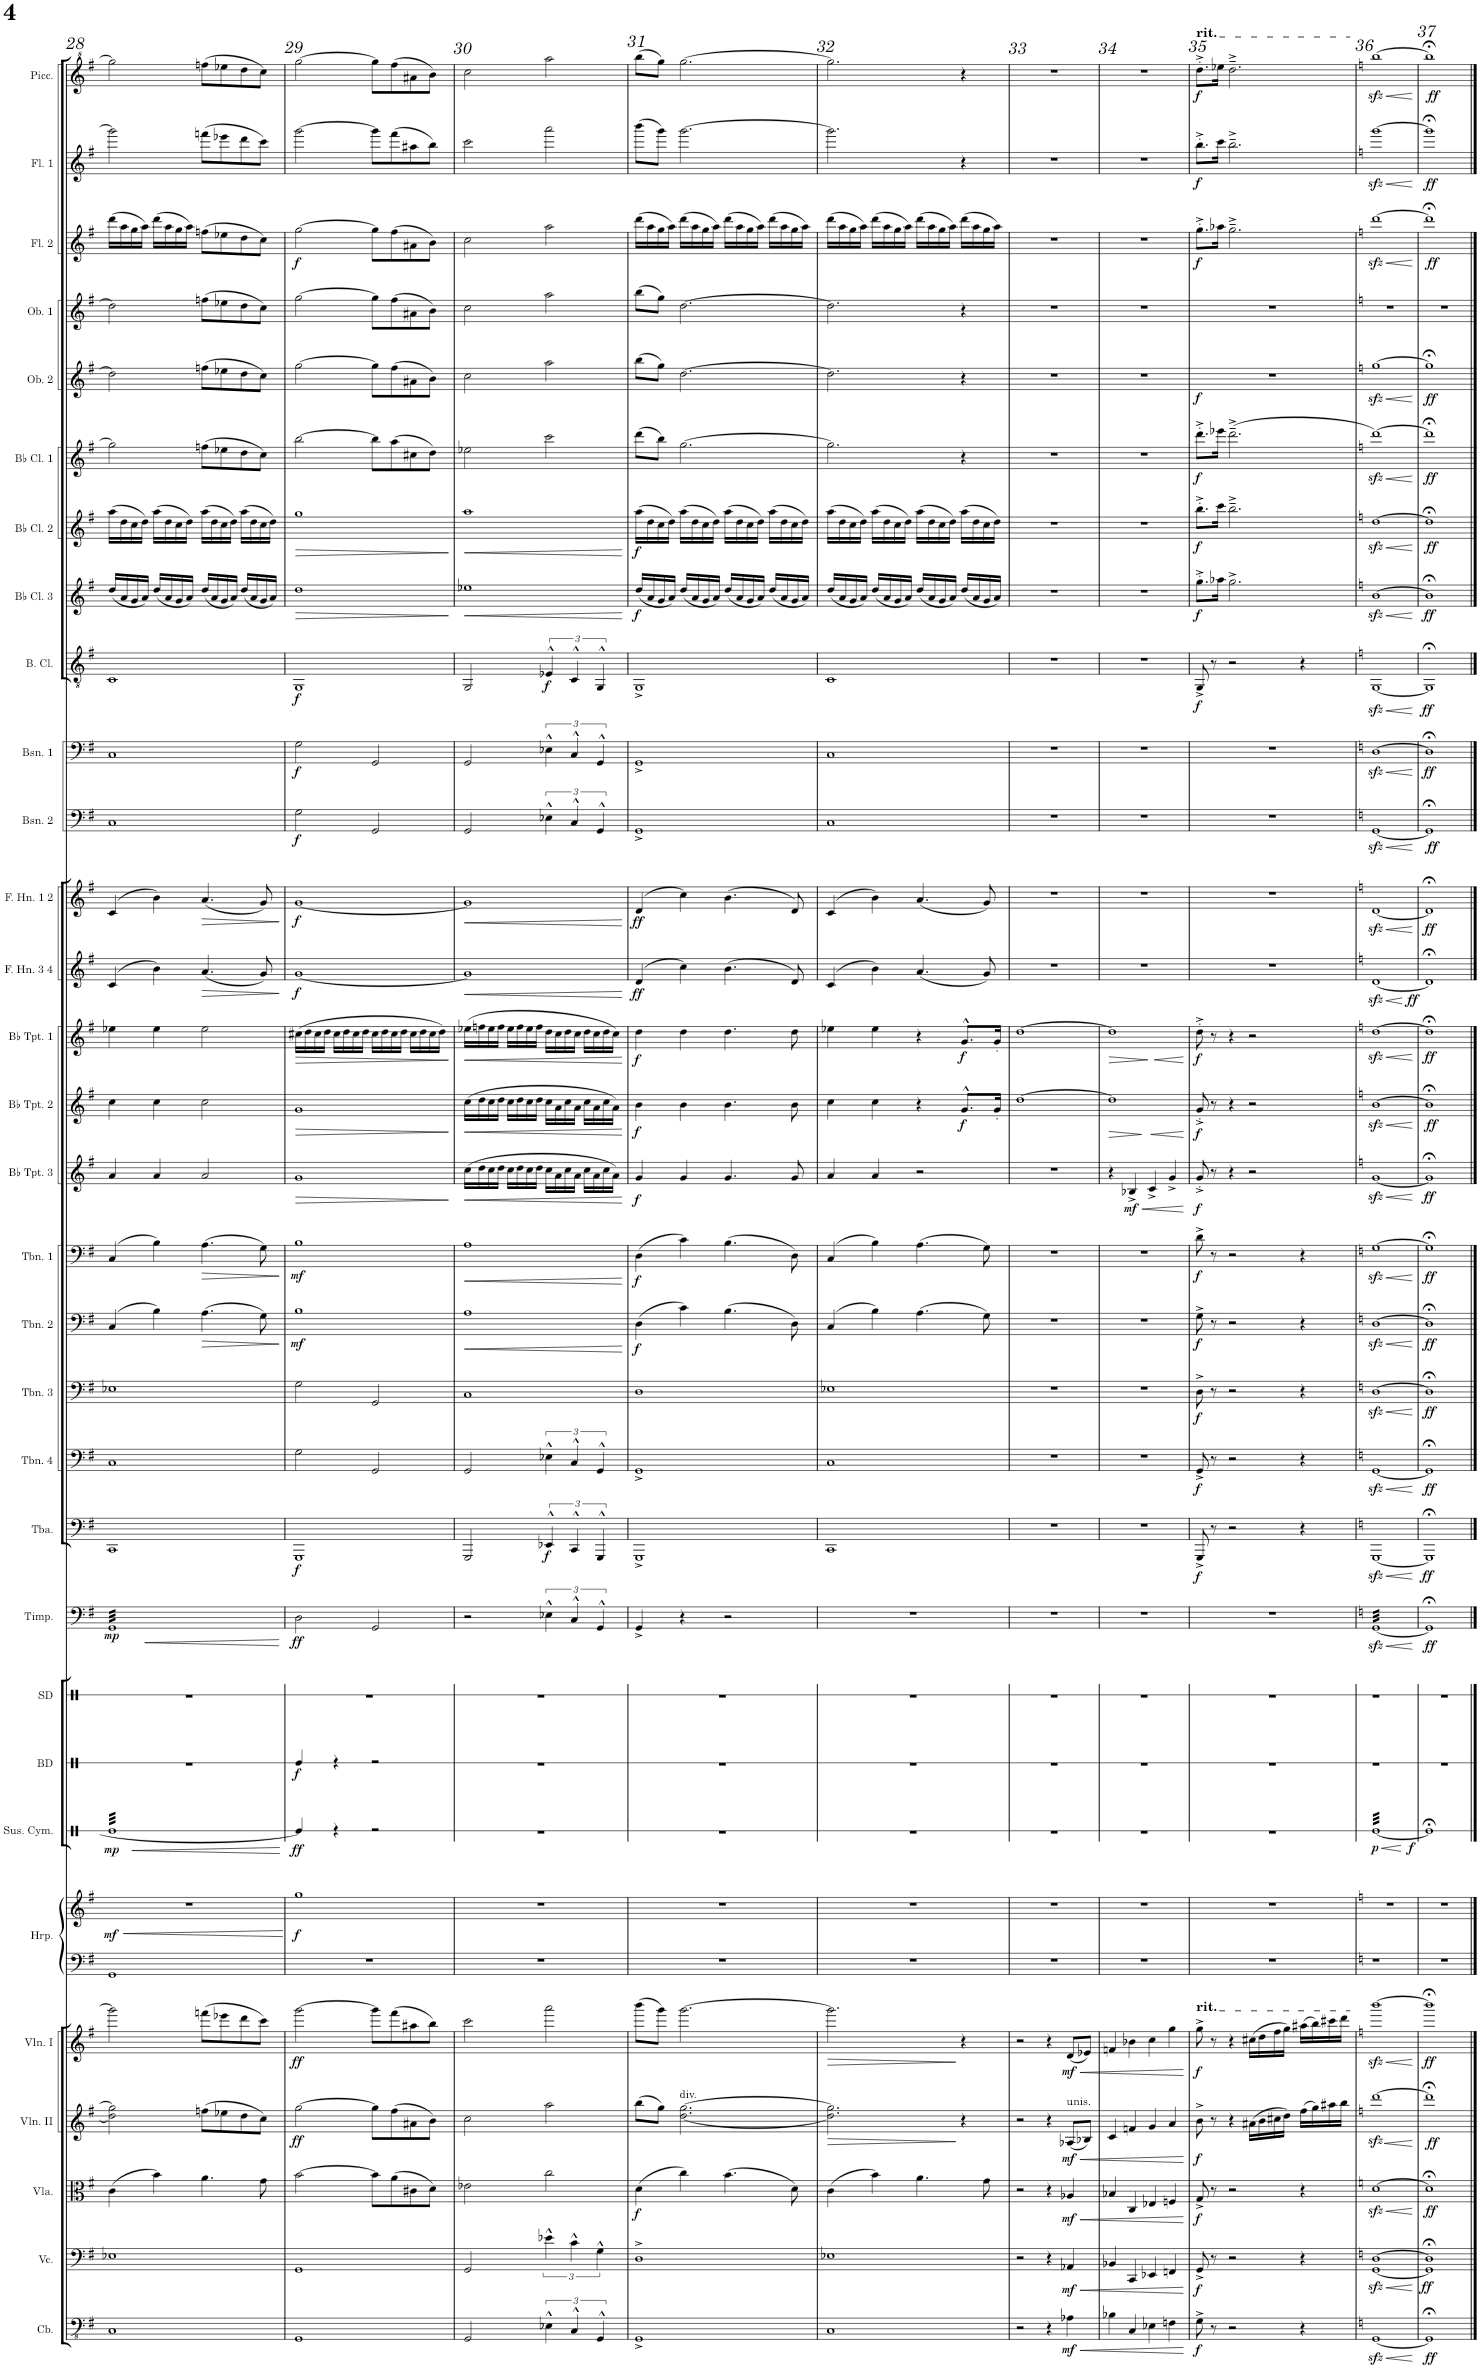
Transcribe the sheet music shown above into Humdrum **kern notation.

**kern	**dynam	**kern	**dynam	**kern	**dynam	**kern	**dynam	**kern	**dynam	**kern	**kern	**dynam	**kern	**dynam	**kern	**dynam	**kern	**kern	**dynam	**kern	**dynam	**kern	**dynam	**kern	**dynam	**kern	**dynam	**kern	**dynam	**kern	**dynam	**kern	**dynam	**kern	**dynam	**kern	**dynam	**kern	**dynam	**kern	**dynam	**kern	**dynam	**kern	**dynam	**kern	**dynam	**kern	**dynam	**kern	**dynam	**kern	**dynam	**kern	**kern	**dynam	**kern	**dynam	**kern	**dynam
*part31	*part31	*part30	*part30	*part29	*part29	*part28	*part28	*part27	*part27	*part26	*part26	*part26	*part25	*part25	*part24	*part24	*part23	*part22	*part22	*part21	*part21	*part20	*part20	*part19	*part19	*part18	*part18	*part17	*part17	*part16	*part16	*part15	*part15	*part14	*part14	*part13	*part13	*part12	*part12	*part11	*part11	*part10	*part10	*part9	*part9	*part8	*part8	*part7	*part7	*part6	*part6	*part5	*part5	*part4	*part3	*part3	*part2	*part2	*part1	*part1
*staff32	*staff32	*staff31	*staff31	*staff30	*staff30	*staff29	*staff29	*staff28	*staff28	*staff27	*staff26	*staff26/27	*staff25	*staff25	*staff24	*staff24	*staff23	*staff22	*staff22	*staff21	*staff21	*staff20	*staff20	*staff19	*staff19	*staff18	*staff18	*staff17	*staff17	*staff16	*staff16	*staff15	*staff15	*staff14	*staff14	*staff13	*staff13	*staff12	*staff12	*staff11	*staff11	*staff10	*staff10	*staff9	*staff9	*staff8	*staff8	*staff7	*staff7	*staff6	*staff6	*staff5	*staff5	*staff4	*staff3	*staff3	*staff2	*staff2	*staff1	*staff1
*I"Contrabass	*	*I"Violoncello	*	*I"Viola	*	*I"Violin II	*	*I"Violin I	*	*I"Harp	*	*	*I"Cymbals	*	*I"Bass Drum	*	*I"Snare Drum	*I"Timpani	*	*I"Tuba	*	*I"Trombone 4	*	*I"Trombone 3	*	*I"Trombone 2	*	*I"Trombone 1	*	*I"Bb Trumpet 3	*	*I"Bb Trumpet 2	*	*I"Bb Trumpet 1	*	*I"Horn in F 3 4	*	*I"Horn in F 1 2	*	*I"Bassoon 2	*	*I"Bassoon 1	*	*I"Bass Clarinet	*	*I"Bb Clarinet 3	*	*I"Bb Clarinet 2	*	*I"Bb Clarinet 1	*	*I"Oboe 2	*	*I"Oboe 1	*I"Flute 2	*	*I"Flute 1	*	*I"Piccolo/Flute	*
*I'Cb.	*	*I'Vc.	*	*I'Vla.	*	*I'Vln. II	*	*I'Vln. I	*	*I'Hrp.	*	*	*I'Cym.	*	*I'BD	*	*I'SD	*I'Timp.	*	*I'Tba.	*	*I'Tbn. 4	*	*I'Tbn. 3	*	*I'Tbn. 2	*	*I'Tbn. 1	*	*I'Bb Tpt. 3	*	*I'Bb Tpt. 2	*	*I'Bb Tpt. 1	*	*	*	*	*	*I'Bsn. 2	*	*I'Bsn. 1	*	*I'B. Cl.	*	*I'Bb Cl. 3	*	*I'Bb Cl. 2	*	*I'Bb Cl. 1	*	*I'Ob. 2	*	*I'Ob. 1	*I'Fl. 2	*	*I'Fl. 1	*	*I'Pc. Fl.	*
!!LO:PB:g=z
*clefFv4	*	*clefF4	*	*clefC3	*	*clefG2	*	*clefG2	*	*clefF4	*clefG2	*	*clefX	*	*clefX	*	*clefX	*clefF4	*	*clefF4	*	*clefF4	*	*clefF4	*	*clefF4	*	*clefF4	*	*clefG2	*	*clefG2	*	*clefG2	*	*clefG2	*	*clefG2	*	*clefF4	*	*clefF4	*	*clefGv2	*	*clefG2	*	*clefG2	*	*clefG2	*	*clefG2	*	*clefG2	*clefG2	*	*clefG2	*	*clefG^2	*
*	*	*	*	*	*	*	*	*	*	*	*	*	*	*	*	*	*	*	*	*	*	*	*	*	*	*	*	*	*	*Trd1c2	*	*Trd1c2	*	*Trd1c2	*	*Trd4c7	*	*Trd4c7	*	*	*	*	*	*Trd8c14	*	*Trd1c2	*	*Trd1c2	*	*Trd1c2	*	*	*	*	*	*	*	*	*	*
*k[f#]	*	*k[f#]	*	*k[f#]	*	*k[f#]	*	*k[f#]	*	*k[f#]	*k[f#]	*	*k[]	*	*k[]	*	*k[]	*k[f#]	*	*k[f#]	*	*k[f#]	*	*k[f#]	*	*k[f#]	*	*k[f#]	*	*k[f#]	*	*k[f#]	*	*k[f#]	*	*k[f#]	*	*k[f#]	*	*k[f#]	*	*k[f#]	*	*k[f#]	*	*k[f#]	*	*k[f#]	*	*k[f#]	*	*k[f#]	*	*k[f#]	*k[f#]	*	*k[f#]	*	*k[f#]	*
*M2/2	*	*M2/2	*	*M2/2	*	*M2/2	*	*M2/2	*	*M2/2	*M2/2	*	*M2/2	*	*M2/2	*	*M2/2	*M2/2	*	*M2/2	*	*M2/2	*	*M2/2	*	*M2/2	*	*M2/2	*	*M2/2	*	*M2/2	*	*M2/2	*	*M2/2	*	*M2/2	*	*M2/2	*	*M2/2	*	*M2/2	*	*M2/2	*	*M2/2	*	*M2/2	*	*M2/2	*	*M2/2	*M2/2	*	*M2/2	*	*M2/2	*
=28	=28	=28	=28	=28	=28	=28	=28	=28	=28	=28	=28	=28	=28	=28	=28	=28	=28	=28	=28	=28	=28	=28	=28	=28	=28	=28	=28	=28	=28	=28	=28	=28	=28	=28	=28	=28	=28	=28	=28	=28	=28	=28	=28	=28	=28	=28	=28	=28	=28	=28	=28	=28	=28	=28	=28	=28	=28	=28	=28	=28
!	!	!	!	!	!	!	!	!	!	!	!	!LO:DY:b	!	!LO:HP:b	!	!	!	!	!	!	!	!	!	!	!	!	!	!	!	!	!	!	!	!	!	!	!	!	!	!	!	!	!	!	!	!	!	!	!	!	!	!	!	!	!	!	!	!	!	!
!	!	!	!	!	!	!	!	!	!	!	!	!	!	!LO:DY:n=1:b	!	!	!	!	!LO:DY:b	!	!	!	!	!	!	!	!	!	!	!	!	!	!	!	!	!	!	!	!	!	!	!	!	!	!	!	!	!	!	!	!	!	!	!	!	!	!	!	!	!
*	*	*	*	*	*	*	*	*	*	*	*	*	*tremolo	*	*	*	*	*	*	*	*	*	*	*	*	*	*	*	*	*	*	*	*	*	*	*	*	*	*	*	*	*	*	*	*	*	*	*	*	*	*	*	*	*	*	*	*	*	*	*
*	*	*	*	*	*	*	*	*	*	*	*	*	*	*	*	*	*	*tremolo	*	*	*	*	*	*	*	*	*	*	*	*	*	*	*	*	*	*	*	*	*	*	*	*	*	*	*	*	*	*	*	*	*	*	*	*	*	*	*	*	*	*
1CC	.	1E-X	.	(4c\	.	2dd\] 2gg\]	.	2ggg\]	.	1GG	1r	mf	32ReLLL	< mp	1r	.	1r	32GGLLL	mp	1CC	.	1C	.	1E-X	.	(4C/	.	(4C/	.	4a/	.	4cc\	.	4ee-X\	.	(4c/	.	(4c/	.	1C	.	1C	.	1C	.	(16dd/LL	.	(16aa\LL	.	2gg\]	.	2dd\]	.	2dd\]	(16ddd\LL	.	2ggg\]	.	2ggg\]	.
.	.	.	.	.	.	.	.	.	.	.	.	.	32Re	.	.	.	.	32GG	.	.	.	.	.	.	.	.	.	.	.	.	.	.	.	.	.	.	.	.	.	.	.	.	.	.	.	.	.	.	.	.	.	.	.	.	.	.	.	.	.	.
.	.	.	.	.	.	.	.	.	.	.	.	.	32Re	.	.	.	.	32GG	.	.	.	.	.	.	.	.	.	.	.	.	.	.	.	.	.	.	.	.	.	.	.	.	.	.	.	16a/	.	16dd\	.	.	.	.	.	.	16aa\	.	.	.	.	.
.	.	.	.	.	.	.	.	.	.	.	.	.	32Re	.	.	.	.	32GG	.	.	.	.	.	.	.	.	.	.	.	.	.	.	.	.	.	.	.	.	.	.	.	.	.	.	.	.	.	.	.	.	.	.	.	.	.	.	.	.	.	.
.	.	.	.	.	.	.	.	.	.	.	.	.	32Re	.	.	.	.	32GG	.	.	.	.	.	.	.	.	.	.	.	.	.	.	.	.	.	.	.	.	.	.	.	.	.	.	.	16g/	.	16cc\	.	.	.	.	.	.	16gg\	.	.	.	.	.
.	.	.	.	.	.	.	.	.	.	.	.	.	32Re	.	.	.	.	32GG	.	.	.	.	.	.	.	.	.	.	.	.	.	.	.	.	.	.	.	.	.	.	.	.	.	.	.	.	.	.	.	.	.	.	.	.	.	.	.	.	.	.
.	.	.	.	.	.	.	.	.	.	.	.	.	32Re	.	.	.	.	32GG	.	.	.	.	.	.	.	.	.	.	.	.	.	.	.	.	.	.	.	.	.	.	.	.	.	.	.	16a/JJ)	.	16dd\JJ)	.	.	.	.	.	.	16aa\JJ)	.	.	.	.	.
.	.	.	.	.	.	.	.	.	.	.	.	.	32Re	.	.	.	.	32GG	.	.	.	.	.	.	.	.	.	.	.	.	.	.	.	.	.	.	.	.	.	.	.	.	.	.	.	.	.	.	.	.	.	.	.	.	.	.	.	.	.	.
.	.	.	.	4b\)	.	.	.	.	.	.	.	.	32Re	.	.	.	.	32GG	.	.	.	.	.	.	.	4B\)	.	4B\)	.	4a/	.	4cc\	.	4ee-\	.	4b\)	.	4b\)	.	.	.	.	.	.	.	(16dd/LL	.	(16aa\LL	.	.	.	.	.	.	(16ddd\LL	.	.	.	.	.
.	.	.	.	.	.	.	.	.	.	.	.	.	32Re	.	.	.	.	32GG	.	.	.	.	.	.	.	.	.	.	.	.	.	.	.	.	.	.	.	.	.	.	.	.	.	.	.	.	.	.	.	.	.	.	.	.	.	.	.	.	.	.
.	.	.	.	.	.	.	.	.	.	.	.	.	32Re	.	.	.	.	32GG	.	.	.	.	.	.	.	.	.	.	.	.	.	.	.	.	.	.	.	.	.	.	.	.	.	.	.	16a/	.	16dd\	.	.	.	.	.	.	16aa\	.	.	.	.	.
.	.	.	.	.	.	.	.	.	.	.	.	.	32Re	.	.	.	.	32GG	.	.	.	.	.	.	.	.	.	.	.	.	.	.	.	.	.	.	.	.	.	.	.	.	.	.	.	.	.	.	.	.	.	.	.	.	.	.	.	.	.	.
.	.	.	.	.	.	.	.	.	.	.	.	.	32Re	.	.	.	.	32GG	.	.	.	.	.	.	.	.	.	.	.	.	.	.	.	.	.	.	.	.	.	.	.	.	.	.	.	16g/	.	16cc\	.	.	.	.	.	.	16gg\	.	.	.	.	.
.	.	.	.	.	.	.	.	.	.	.	.	.	32Re	.	.	.	.	32GG	.	.	.	.	.	.	.	.	.	.	.	.	.	.	.	.	.	.	.	.	.	.	.	.	.	.	.	.	.	.	.	.	.	.	.	.	.	.	.	.	.	.
.	.	.	.	.	.	.	.	.	.	.	.	.	32Re	.	.	.	.	32GG	.	.	.	.	.	.	.	.	.	.	.	.	.	.	.	.	.	.	.	.	.	.	.	.	.	.	.	16a/JJ)	.	16dd\JJ)	.	.	.	.	.	.	16aa\JJ)	.	.	.	.	.
.	.	.	.	.	.	.	.	.	.	.	.	.	32Re	.	.	.	.	32GG	.	.	.	.	.	.	.	.	.	.	.	.	.	.	.	.	.	.	.	.	.	.	.	.	.	.	.	.	.	.	.	.	.	.	.	.	.	.	.	.	.	.
!	!	!	!	!	!	!	!	!	!	!	!	!	!	!	!	!	!	!	!	!	!	!	!	!	!	!	!LO:HP:b	!	!LO:HP:b	!	!	!	!	!	!	!	!LO:HP:b	!	!LO:HP:b	!	!	!	!	!	!	!	!	!	!	!	!	!	!	!	!	!	!	!	!	!
.	.	.	.	4.a\	.	(8ffn\L	.	(8fffn\L	.	.	.	.	32Re	.	.	.	.	32GG	.	.	.	.	.	.	.	(4.A\	>	(4.A\	>	2a/	.	2cc\	.	2ee-\	.	(4.a/	>	(4.a/	>	.	.	.	.	.	.	(16dd/LL	.	(16aa\LL	.	(8ffn\L	.	(8ffn\L	.	(8ffn\L	(8ffn\L	.	(8fffn\L	.	(8fffn\L	.
.	.	.	.	.	.	.	.	.	.	.	.	.	32Re	.	.	.	.	32GG	.	.	.	.	.	.	.	.	.	.	.	.	.	.	.	.	.	.	.	.	.	.	.	.	.	.	.	.	.	.	.	.	.	.	.	.	.	.	.	.	.	.
.	.	.	.	.	.	.	.	.	.	.	.	.	32Re	.	.	.	.	32GG	.	.	.	.	.	.	.	.	.	.	.	.	.	.	.	.	.	.	.	.	.	.	.	.	.	.	.	16a/	.	16dd\	.	.	.	.	.	.	.	.	.	.	.	.
.	.	.	.	.	.	.	.	.	.	.	.	.	32Re	.	.	.	.	32GG	.	.	.	.	.	.	.	.	.	.	.	.	.	.	.	.	.	.	.	.	.	.	.	.	.	.	.	.	.	.	.	.	.	.	.	.	.	.	.	.	.	.
.	.	.	.	.	.	8ee-X\	.	8eee-X\	.	.	.	.	32Re	.	.	.	.	32GG	.	.	.	.	.	.	.	.	.	.	.	.	.	.	.	.	.	.	.	.	.	.	.	.	.	.	.	16g/	.	16cc\	.	8ee-X\	.	8ee-X\	.	8ee-X\	8ee-X\	.	8eee-X\	.	8eee-X\	.
.	.	.	.	.	.	.	.	.	.	.	.	.	32Re	.	.	.	.	32GG	.	.	.	.	.	.	.	.	.	.	.	.	.	.	.	.	.	.	.	.	.	.	.	.	.	.	.	.	.	.	.	.	.	.	.	.	.	.	.	.	.	.
.	.	.	.	.	.	.	.	.	.	.	.	.	32Re	.	.	.	.	32GG	.	.	.	.	.	.	.	.	.	.	.	.	.	.	.	.	.	.	.	.	.	.	.	.	.	.	.	16a/JJ)	.	16dd\JJ)	.	.	.	.	.	.	.	.	.	.	.	.
.	.	.	.	.	.	.	.	.	.	.	.	.	32Re	.	.	.	.	32GG	.	.	.	.	.	.	.	.	.	.	.	.	.	.	.	.	.	.	.	.	.	.	.	.	.	.	.	.	.	.	.	.	.	.	.	.	.	.	.	.	.	.
.	.	.	.	.	.	8dd\	.	8ddd\	.	.	.	.	32Re	.	.	.	.	32GG	.	.	.	.	.	.	.	.	.	.	.	.	.	.	.	.	.	.	.	.	.	.	.	.	.	.	.	(16dd/LL	.	(16aa\LL	.	8dd\	.	8dd\	.	8dd\	8dd\	.	8ddd\	.	8ddd\	.
.	.	.	.	.	.	.	.	.	.	.	.	.	32Re	.	.	.	.	32GG	.	.	.	.	.	.	.	.	.	.	.	.	.	.	.	.	.	.	.	.	.	.	.	.	.	.	.	.	.	.	.	.	.	.	.	.	.	.	.	.	.	.
.	.	.	.	.	.	.	.	.	.	.	.	.	32Re	.	.	.	.	32GG	.	.	.	.	.	.	.	.	.	.	.	.	.	.	.	.	.	.	.	.	.	.	.	.	.	.	.	16a/	.	16dd\	.	.	.	.	.	.	.	.	.	.	.	.
.	.	.	.	.	.	.	.	.	.	.	.	.	32Re	.	.	.	.	32GG	.	.	.	.	.	.	.	.	.	.	.	.	.	.	.	.	.	.	.	.	.	.	.	.	.	.	.	.	.	.	.	.	.	.	.	.	.	.	.	.	.	.
.	.	.	.	8g\	.	8cc\J)	.	8ccc\J)	.	.	.	.	32Re	.	.	.	.	32GG	.	.	.	.	.	.	.	8G\)	.	8G\)	.	.	.	.	.	.	.	8g/)	.	8g/)	.	.	.	.	.	.	.	16g/	.	16cc\	.	8cc\J)	.	8cc\J)	.	8cc\J)	8cc\J)	.	8ccc\J)	.	8ccc\J)	.
.	.	.	.	.	.	.	.	.	.	.	.	.	32Re	.	.	.	.	32GG	.	.	.	.	.	.	.	.	.	.	.	.	.	.	.	.	.	.	.	.	.	.	.	.	.	.	.	.	.	.	.	.	.	.	.	.	.	.	.	.	.	.
.	.	.	.	.	.	.	.	.	.	.	.	.	32Re	.	.	.	.	32GG	.	.	.	.	.	.	.	.	.	.	.	.	.	.	.	.	.	.	.	.	.	.	.	.	.	.	.	16a/JJ)	.	16dd\JJ)	.	.	.	.	.	.	.	.	.	.	.	.
.	.	.	.	.	.	.	.	.	.	.	.	.	32ReJJJ	.	.	.	.	32GGJJJ	.	.	.	.	.	.	.	.	.	.	.	.	.	.	.	.	.	.	.	.	.	.	.	.	.	.	.	.	.	.	.	.	.	.	.	.	.	.	.	.	.	.
*	*	*	*	*	*	*	*	*	*	*	*	*	*	*	*	*	*	*Xtremolo	*	*	*	*	*	*	*	*	*	*	*	*	*	*	*	*	*	*	*	*	*	*	*	*	*	*	*	*	*	*	*	*	*	*	*	*	*	*	*	*	*	*
*	*	*	*	*	*	*	*	*	*	*	*	*	*Xtremolo	*	*	*	*	*	*	*	*	*	*	*	*	*	*	*	*	*	*	*	*	*	*	*	*	*	*	*	*	*	*	*	*	*	*	*	*	*	*	*	*	*	*	*	*	*	*	*
.	.	.	.	.	.	.	.	.	.	.	.	.	.	.	.	.	.	.	.	.	.	.	.	.	.	.	]	.	]	.	.	.	.	.	.	.	]	.	]	.	.	.	.	.	.	.	.	.	.	.	.	.	.	.	.	.	.	.	.	.
=29	=29	=29	=29	=29	=29	=29	=29	=29	=29	=29	=29	=29	=29	=29	=29	=29	=29	=29	=29	=29	=29	=29	=29	=29	=29	=29	=29	=29	=29	=29	=29	=29	=29	=29	=29	=29	=29	=29	=29	=29	=29	=29	=29	=29	=29	=29	=29	=29	=29	=29	=29	=29	=29	=29	=29	=29	=29	=29	=29	=29
!	!	!	!	!	!	!	!LO:DY:b	!	!LO:DY:b	!	!	!LO:DY:b	!	!LO:DY:b	!	!LO:DY:b	!	!	!LO:HP:b	!	!	!	!	!	!	!	!	!	!	!	!LO:HP:b	!	!LO:HP:b	!	!LO:HP:b	!	!	!	!	!	!	!	!	!	!	!	!LO:HP:b	!	!LO:HP:b	!	!	!	!	!	!	!	!	!	!	!
!	!	!	!	!	!	!	!	!	!	!	!	!	!	!	!	!	!	!	!LO:DY:n=1:b	!	!LO:DY:b	!	!	!	!	!	!LO:DY:b	!	!LO:DY:b	!	!	!	!	!	!	!	!LO:DY:b	!	!LO:DY:b	!	!LO:DY:b	!	!LO:DY:b	!	!LO:DY:b	!	!	!	!	!	!	!	!	!	!	!LO:DY:b	!	!	!	!
1GGG	.	1GG	.	[2b\	.	[2gg\	ff	[2ggg\	ff	1r	1gg	f	4Re/]	ff	4Re/	f	1r	2D\	< ff	1GGG	f	2G\	.	2G\	.	1B	mf	1B	mf	1g	>	1g	>	(16cc#X\LL	>	[1g	f	[1g	f	2G\	f	2G\	f	1GG	f	1dd	>	1gg	>	[2bb\	.	[2gg\	.	[2gg\	[2gg\	f	[2ggg\	.	[2ggg\	.
.	.	.	.	.	.	.	.	.	.	.	.	.	.	.	.	.	.	.	.	.	.	.	.	.	.	.	.	.	.	.	.	.	.	16dd\	.	.	.	.	.	.	.	.	.	.	.	.	.	.	.	.	.	.	.	.	.	.	.	.	.	.
.	.	.	.	.	.	.	.	.	.	.	.	.	.	.	.	.	.	.	.	.	.	.	.	.	.	.	.	.	.	.	.	.	.	16cc#\	.	.	.	.	.	.	.	.	.	.	.	.	.	.	.	.	.	.	.	.	.	.	.	.	.	.
.	.	.	.	.	.	.	.	.	.	.	.	.	.	.	.	.	.	.	.	.	.	.	.	.	.	.	.	.	.	.	.	.	.	16dd\JJ	.	.	.	.	.	.	.	.	.	.	.	.	.	.	.	.	.	.	.	.	.	.	.	.	.	.
.	.	.	.	.	.	.	.	.	.	.	.	.	4r	.	4r	.	.	.	.	.	.	.	.	.	.	.	.	.	.	.	.	.	.	16cc#\LL	.	.	.	.	.	.	.	.	.	.	.	.	.	.	.	.	.	.	.	.	.	.	.	.	.	.
.	.	.	.	.	.	.	.	.	.	.	.	.	.	.	.	.	.	.	.	.	.	.	.	.	.	.	.	.	.	.	.	.	.	16dd\	.	.	.	.	.	.	.	.	.	.	.	.	.	.	.	.	.	.	.	.	.	.	.	.	.	.
.	.	.	.	.	.	.	.	.	.	.	.	.	.	.	.	.	.	.	.	.	.	.	.	.	.	.	.	.	.	.	.	.	.	16cc#\	.	.	.	.	.	.	.	.	.	.	.	.	.	.	.	.	.	.	.	.	.	.	.	.	.	.
.	.	.	.	.	.	.	.	.	.	.	.	.	.	.	.	.	.	.	.	.	.	.	.	.	.	.	.	.	.	.	.	.	.	16dd\JJ	.	.	.	.	.	.	.	.	.	.	.	.	.	.	.	.	.	.	.	.	.	.	.	.	.	.
.	.	.	.	8b\L]	.	8gg\L]	.	8ggg\L]	.	.	.	.	2r	.	2r	.	.	2GG/	.	.	.	2GG/	.	2GG/	.	.	.	.	.	.	.	.	.	16cc#\LL	.	.	.	.	.	2GG/	.	2GG/	.	.	.	.	.	.	.	8bb\L]	.	8gg\L]	.	8gg\L]	8gg\L]	.	8ggg\L]	.	8ggg\L]	.
.	.	.	.	.	.	.	.	.	.	.	.	.	.	.	.	.	.	.	.	.	.	.	.	.	.	.	.	.	.	.	.	.	.	16dd\	.	.	.	.	.	.	.	.	.	.	.	.	.	.	.	.	.	.	.	.	.	.	.	.	.	.
.	.	.	.	(8a\	.	(8ff#\	.	(8fff#\	.	.	.	.	.	.	.	.	.	.	.	.	.	.	.	.	.	.	.	.	.	.	.	.	.	16cc#\	.	.	.	.	.	.	.	.	.	.	.	.	.	.	.	(8aa\	.	(8ff#\	.	(8ff#\	(8ff#\	.	(8fff#\	.	(8fff#\	.
.	.	.	.	.	.	.	.	.	.	.	.	.	.	.	.	.	.	.	.	.	.	.	.	.	.	.	.	.	.	.	.	.	.	16dd\JJ	.	.	.	.	.	.	.	.	.	.	.	.	.	.	.	.	.	.	.	.	.	.	.	.	.	.
.	.	.	.	8c#X\	.	8a#X\	.	8aa#X\	.	.	.	.	.	.	.	.	.	.	.	.	.	.	.	.	.	.	.	.	.	.	.	.	.	16cc#\LL	.	.	.	.	.	.	.	.	.	.	.	.	.	.	.	8cc#X\	.	8a#X\	.	8a#X\	8a#X\	.	8aa#X\	.	8aa#X\	.
.	.	.	.	.	.	.	.	.	.	.	.	.	.	.	.	.	.	.	.	.	.	.	.	.	.	.	.	.	.	.	.	.	.	16dd\	.	.	.	.	.	.	.	.	.	.	.	.	.	.	.	.	.	.	.	.	.	.	.	.	.	.
.	.	.	.	8d\J)	.	8b\J)	.	8bb\J)	.	.	.	.	.	.	.	.	.	.	.	.	.	.	.	.	.	.	.	.	.	.	.	.	.	16cc#\	.	.	.	.	.	.	.	.	.	.	.	.	.	.	.	8dd\J)	.	8b\J)	.	8b\J)	8b\J)	.	8bb\J)	.	8bb\J)	.
.	.	.	.	.	.	.	.	.	.	.	.	.	.	.	.	.	.	.	.	.	.	.	.	.	.	.	.	.	.	.	.	.	.	16dd\JJ)	.	.	.	.	.	.	.	.	.	.	.	.	.	.	.	.	.	.	.	.	.	.	.	.	.	.
.	.	.	.	.	.	.	.	.	.	.	.	.	.	.	.	.	.	.	.	.	.	.	.	.	.	.	.	.	.	.	]	.	]	.	]	.	.	.	.	.	.	.	.	.	.	.	]	.	]	.	.	.	.	.	.	.	.	.	.	.
=30	=30	=30	=30	=30	=30	=30	=30	=30	=30	=30	=30	=30	=30	=30	=30	=30	=30	=30	=30	=30	=30	=30	=30	=30	=30	=30	=30	=30	=30	=30	=30	=30	=30	=30	=30	=30	=30	=30	=30	=30	=30	=30	=30	=30	=30	=30	=30	=30	=30	=30	=30	=30	=30	=30	=30	=30	=30	=30	=30	=30
!	!	!	!	!	!	!	!	!	!	!	!	!	!	!	!	!	!	!	!	!	!	!	!	!	!	!	!LO:HP:b	!	!LO:HP:b	!	!LO:HP:b	!	!LO:HP:b	!	!LO:HP:b	!	!LO:HP:b	!	!LO:HP:b	!	!	!	!	!	!	!	!LO:HP:b	!	!LO:HP:b	!	!	!	!	!	!	!	!	!	!	!
2GGG/	.	2GG/	.	2e-X\	.	2cc\	.	2ccc\	.	1r	1r	.	1r	.	1r	.	1r	2r	.	2GGG/	.	2GG/	.	1C	.	1A	<	1A	<	(16cc\LL	<	(16cc\LL	<	(16ee-X\LL	<	1g]	<	1g]	<	2GG/	.	2GG/	.	2GG/	.	1ee-X	<	1aa	<	2ee-X\	.	2cc\	.	2cc\	2cc\	.	2ccc\	.	2ccc\	.
.	.	.	.	.	.	.	.	.	.	.	.	.	.	.	.	.	.	.	.	.	.	.	.	.	.	.	.	.	.	16dd\	.	16dd\	.	16ffn\	.	.	.	.	.	.	.	.	.	.	.	.	.	.	.	.	.	.	.	.	.	.	.	.	.	.
.	.	.	.	.	.	.	.	.	.	.	.	.	.	.	.	.	.	.	.	.	.	.	.	.	.	.	.	.	.	16cc\	.	16cc\	.	16ee-\	.	.	.	.	.	.	.	.	.	.	.	.	.	.	.	.	.	.	.	.	.	.	.	.	.	.
.	.	.	.	.	.	.	.	.	.	.	.	.	.	.	.	.	.	.	.	.	.	.	.	.	.	.	.	.	.	16dd\JJ	.	16dd\JJ	.	16ff\JJ	.	.	.	.	.	.	.	.	.	.	.	.	.	.	.	.	.	.	.	.	.	.	.	.	.	.
.	.	.	.	.	.	.	.	.	.	.	.	.	.	.	.	.	.	.	.	.	.	.	.	.	.	.	.	.	.	16cc\LL	.	16cc\LL	.	16ee-\LL	.	.	.	.	.	.	.	.	.	.	.	.	.	.	.	.	.	.	.	.	.	.	.	.	.	.
.	.	.	.	.	.	.	.	.	.	.	.	.	.	.	.	.	.	.	.	.	.	.	.	.	.	.	.	.	.	16dd\	.	16dd\	.	16ff\	.	.	.	.	.	.	.	.	.	.	.	.	.	.	.	.	.	.	.	.	.	.	.	.	.	.
.	.	.	.	.	.	.	.	.	.	.	.	.	.	.	.	.	.	.	.	.	.	.	.	.	.	.	.	.	.	16cc\	.	16cc\	.	16ee-\	.	.	.	.	.	.	.	.	.	.	.	.	.	.	.	.	.	.	.	.	.	.	.	.	.	.
.	.	.	.	.	.	.	.	.	.	.	.	.	.	.	.	.	.	.	.	.	.	.	.	.	.	.	.	.	.	16dd\JJ	.	16dd\JJ	.	16ff\JJ	.	.	.	.	.	.	.	.	.	.	.	.	.	.	.	.	.	.	.	.	.	.	.	.	.	.
!	!	!	!	!	!	!	!	!	!	!	!	!	!	!	!	!	!	!	!	!	!LO:DY:b	!	!	!	!	!	!	!	!	!	!	!	!	!	!	!	!	!	!	!	!	!	!	!	!LO:DY:b	!	!	!	!	!	!	!	!	!	!	!	!	!	!	!
6EE-X^^\	.	6e-X^^\	.	2cc\	.	2aa\	.	2aaa\	.	.	.	.	.	.	.	.	.	6E-X^^\	.	6EE-X^^/	f	6E-X^^\	.	.	.	.	.	.	.	16cc\LL	.	16cc\LL	.	16dd\LL	.	.	.	.	.	6E-X^^\	.	6E-X^^\	.	6E-X^^/	f	.	.	.	.	2ccc\	.	2aa\	.	2aa\	2aa\	.	2aaa\	.	2aaa\	.
.	.	.	.	.	.	.	.	.	.	.	.	.	.	.	.	.	.	.	.	.	.	.	.	.	.	.	.	.	.	16a\	.	16a\	.	16cc\	.	.	.	.	.	.	.	.	.	.	.	.	.	.	.	.	.	.	.	.	.	.	.	.	.	.
.	.	.	.	.	.	.	.	.	.	.	.	.	.	.	.	.	.	.	.	.	.	.	.	.	.	.	.	.	.	16cc\	.	16cc\	.	16dd\	.	.	.	.	.	.	.	.	.	.	.	.	.	.	.	.	.	.	.	.	.	.	.	.	.	.
6CC^^/	.	6c^^\	.	.	.	.	.	.	.	.	.	.	.	.	.	.	.	6C^^/	.	6CC^^/	.	6C^^/	.	.	.	.	.	.	.	.	.	.	.	.	.	.	.	.	.	6C^^/	.	6C^^/	.	6C^^/	.	.	.	.	.	.	.	.	.	.	.	.	.	.	.	.
.	.	.	.	.	.	.	.	.	.	.	.	.	.	.	.	.	.	.	.	.	.	.	.	.	.	.	.	.	.	16a\JJ	.	16a\JJ	.	16cc\JJ	.	.	.	.	.	.	.	.	.	.	.	.	.	.	.	.	.	.	.	.	.	.	.	.	.	.
.	.	.	.	.	.	.	.	.	.	.	.	.	.	.	.	.	.	.	.	.	.	.	.	.	.	.	.	.	.	16cc\LL	.	16cc\LL	.	16dd\LL	.	.	.	.	.	.	.	.	.	.	.	.	.	.	.	.	.	.	.	.	.	.	.	.	.	.
.	.	.	.	.	.	.	.	.	.	.	.	.	.	.	.	.	.	.	.	.	.	.	.	.	.	.	.	.	.	16a\	.	16a\	.	16cc\	.	.	.	.	.	.	.	.	.	.	.	.	.	.	.	.	.	.	.	.	.	.	.	.	.	.
6GGG^^/	.	6G^^\	.	.	.	.	.	.	.	.	.	.	.	.	.	.	.	6GG^^/	.	6GGG^^/	.	6GG^^/	.	.	.	.	.	.	.	.	.	.	.	.	.	.	.	.	.	6GG^^/	.	6GG^^/	.	6GG^^/	.	.	.	.	.	.	.	.	.	.	.	.	.	.	.	.
.	.	.	.	.	.	.	.	.	.	.	.	.	.	.	.	.	.	.	.	.	.	.	.	.	.	.	.	.	.	16cc\	.	16cc\	.	16dd\	.	.	.	.	.	.	.	.	.	.	.	.	.	.	.	.	.	.	.	.	.	.	.	.	.	.
.	.	.	.	.	.	.	.	.	.	.	.	.	.	.	.	.	.	.	.	.	.	.	.	.	.	.	.	.	.	16a\JJ)	.	16a\JJ)	.	16cc\JJ)	.	.	.	.	.	.	.	.	.	.	.	.	.	.	.	.	.	.	.	.	.	.	.	.	.	.
.	.	.	.	.	.	.	.	.	.	.	.	.	.	.	.	.	.	.	.	.	.	.	.	.	.	.	[	.	[	.	[	.	[	.	[	.	[	.	[	.	.	.	.	.	.	.	[	.	[	.	.	.	.	.	.	.	.	.	.	.
=31	=31	=31	=31	=31	=31	=31	=31	=31	=31	=31	=31	=31	=31	=31	=31	=31	=31	=31	=31	=31	=31	=31	=31	=31	=31	=31	=31	=31	=31	=31	=31	=31	=31	=31	=31	=31	=31	=31	=31	=31	=31	=31	=31	=31	=31	=31	=31	=31	=31	=31	=31	=31	=31	=31	=31	=31	=31	=31	=31	=31
!	!	!	!	!	!LO:DY:b	!	!	!	!	!	!	!	!	!	!	!	!	!	!	!	!	!	!	!	!	!	!LO:DY:b	!	!LO:DY:b	!	!LO:DY:b	!	!LO:DY:b	!	!LO:DY:b	!	!LO:DY:b	!	!LO:DY:b	!	!	!	!	!	!	!	!LO:DY:b	!	!LO:DY:b	!	!	!	!	!	!	!	!	!	!	!
1GGG^	.	1D^	.	(4d\	f	(8bb\L	.	(8bbb\L	.	1r	1r	.	1r	.	1r	.	1r	4GG^/	.	1GGG^	.	1GG^	.	1D	.	(4D\	f	(4D\	f	4g/	f	4b\	f	4dd\	f	(4d/	ff	(4d/	ff	1GG^	.	1GG^	.	1GG^	.	(16dd/LL	f	(16aa\LL	f	(8ddd\L	.	(8bb\L	.	(8bb\L	(16ddd\LL	.	(8bbb\L	.	(8bbb\L	.
.	.	.	.	.	.	.	.	.	.	.	.	.	.	.	.	.	.	.	.	.	.	.	.	.	.	.	.	.	.	.	.	.	.	.	.	.	.	.	.	.	.	.	.	.	.	16a/	.	16dd\	.	.	.	.	.	.	16aa\	.	.	.	.	.
.	.	.	.	.	.	8gg\J)	.	8ggg\J)	.	.	.	.	.	.	.	.	.	.	.	.	.	.	.	.	.	.	.	.	.	.	.	.	.	.	.	.	.	.	.	.	.	.	.	.	.	16g/	.	16cc\	.	8bb\J)	.	8gg\J)	.	8gg\J)	16gg\	.	8ggg\J)	.	8ggg\J)	.
.	.	.	.	.	.	.	.	.	.	.	.	.	.	.	.	.	.	.	.	.	.	.	.	.	.	.	.	.	.	.	.	.	.	.	.	.	.	.	.	.	.	.	.	.	.	16a/JJ)	.	16dd\JJ)	.	.	.	.	.	.	16aa\JJ)	.	.	.	.	.
!	!	!	!	!	!	!LO:TX:a:t=div.	!	!	!	!	!	!	!	!	!	!	!	!	!	!	!	!	!	!	!	!	!	!	!	!	!	!	!	!	!	!	!	!	!	!	!	!	!	!	!	!	!	!	!	!	!	!	!	!	!	!	!	!	!	!
.	.	.	.	4cc\)	.	[2.dd\ [2.gg\	.	[2.ggg\	.	.	.	.	.	.	.	.	.	4r	.	.	.	.	.	.	.	4c\)	.	4c\)	.	4g/	.	4b\	.	4dd\	.	4cc\)	.	4cc\)	.	.	.	.	.	.	.	(16dd/LL	.	(16aa\LL	.	[2.gg\	.	[2.dd\	.	[2.dd\	(16ddd\LL	.	[2.ggg\	.	[2.ggg\	.
.	.	.	.	.	.	.	.	.	.	.	.	.	.	.	.	.	.	.	.	.	.	.	.	.	.	.	.	.	.	.	.	.	.	.	.	.	.	.	.	.	.	.	.	.	.	16a/	.	16dd\	.	.	.	.	.	.	16aa\	.	.	.	.	.
.	.	.	.	.	.	.	.	.	.	.	.	.	.	.	.	.	.	.	.	.	.	.	.	.	.	.	.	.	.	.	.	.	.	.	.	.	.	.	.	.	.	.	.	.	.	16g/	.	16cc\	.	.	.	.	.	.	16gg\	.	.	.	.	.
.	.	.	.	.	.	.	.	.	.	.	.	.	.	.	.	.	.	.	.	.	.	.	.	.	.	.	.	.	.	.	.	.	.	.	.	.	.	.	.	.	.	.	.	.	.	16a/JJ)	.	16dd\JJ)	.	.	.	.	.	.	16aa\JJ)	.	.	.	.	.
.	.	.	.	(4.b\	.	.	.	.	.	.	.	.	.	.	.	.	.	2r	.	.	.	.	.	.	.	(4.B\	.	(4.B\	.	4.g/	.	4.b\	.	4.dd\	.	(4.b\	.	(4.b\	.	.	.	.	.	.	.	(16dd/LL	.	(16aa\LL	.	.	.	.	.	.	(16ddd\LL	.	.	.	.	.
.	.	.	.	.	.	.	.	.	.	.	.	.	.	.	.	.	.	.	.	.	.	.	.	.	.	.	.	.	.	.	.	.	.	.	.	.	.	.	.	.	.	.	.	.	.	16a/	.	16dd\	.	.	.	.	.	.	16aa\	.	.	.	.	.
.	.	.	.	.	.	.	.	.	.	.	.	.	.	.	.	.	.	.	.	.	.	.	.	.	.	.	.	.	.	.	.	.	.	.	.	.	.	.	.	.	.	.	.	.	.	16g/	.	16cc\	.	.	.	.	.	.	16gg\	.	.	.	.	.
.	.	.	.	.	.	.	.	.	.	.	.	.	.	.	.	.	.	.	.	.	.	.	.	.	.	.	.	.	.	.	.	.	.	.	.	.	.	.	.	.	.	.	.	.	.	16a/JJ)	.	16dd\JJ)	.	.	.	.	.	.	16aa\JJ)	.	.	.	.	.
.	.	.	.	.	.	.	.	.	.	.	.	.	.	.	.	.	.	.	.	.	.	.	.	.	.	.	.	.	.	.	.	.	.	.	.	.	.	.	.	.	.	.	.	.	.	(16dd/LL	.	(16aa\LL	.	.	.	.	.	.	(16ddd\LL	.	.	.	.	.
.	.	.	.	.	.	.	.	.	.	.	.	.	.	.	.	.	.	.	.	.	.	.	.	.	.	.	.	.	.	.	.	.	.	.	.	.	.	.	.	.	.	.	.	.	.	16a/	.	16dd\	.	.	.	.	.	.	16aa\	.	.	.	.	.
.	.	.	.	8d\)	.	.	.	.	.	.	.	.	.	.	.	.	.	.	.	.	.	.	.	.	.	8D\)	.	8D\)	.	8g/	.	8b\	.	8dd\	.	8d/)	.	8d/)	.	.	.	.	.	.	.	16g/	.	16cc\	.	.	.	.	.	.	16gg\	.	.	.	.	.
.	.	.	.	.	.	.	.	.	.	.	.	.	.	.	.	.	.	.	.	.	.	.	.	.	.	.	.	.	.	.	.	.	.	.	.	.	.	.	.	.	.	.	.	.	.	16a/JJ)	.	16dd\JJ)	.	.	.	.	.	.	16aa\JJ)	.	.	.	.	.
=32	=32	=32	=32	=32	=32	=32	=32	=32	=32	=32	=32	=32	=32	=32	=32	=32	=32	=32	=32	=32	=32	=32	=32	=32	=32	=32	=32	=32	=32	=32	=32	=32	=32	=32	=32	=32	=32	=32	=32	=32	=32	=32	=32	=32	=32	=32	=32	=32	=32	=32	=32	=32	=32	=32	=32	=32	=32	=32	=32	=32
!	!	!	!	!	!	!	!LO:HP:b	!	!LO:HP:b	!	!	!	!	!	!	!	!	!	!	!	!	!	!	!	!	!	!	!	!	!	!	!	!	!	!	!	!	!	!	!	!	!	!	!	!	!	!	!	!	!	!	!	!	!	!	!	!	!	!	!
1CC	.	1E-X	.	(4c\	.	2.dd\] 2.gg\]	>	2.ggg\]	>	1r	1r	.	1r	.	1r	.	1r	1r	.	1CC	.	1C	.	1E-X	.	(4C/	.	(4C/	.	4a/	.	4cc\	.	4ee-X\	.	(4c/	.	(4c/	.	1C	.	1C	.	1C	.	(16dd/LL	.	(16aa\LL	.	2.gg\]	.	2.dd\]	.	2.dd\]	(16ddd\LL	.	2.ggg\]	.	2.ggg\]	.
.	.	.	.	.	.	.	.	.	.	.	.	.	.	.	.	.	.	.	.	.	.	.	.	.	.	.	.	.	.	.	.	.	.	.	.	.	.	.	.	.	.	.	.	.	.	16a/	.	16dd\	.	.	.	.	.	.	16aa\	.	.	.	.	.
.	.	.	.	.	.	.	.	.	.	.	.	.	.	.	.	.	.	.	.	.	.	.	.	.	.	.	.	.	.	.	.	.	.	.	.	.	.	.	.	.	.	.	.	.	.	16g/	.	16cc\	.	.	.	.	.	.	16gg\	.	.	.	.	.
.	.	.	.	.	.	.	.	.	.	.	.	.	.	.	.	.	.	.	.	.	.	.	.	.	.	.	.	.	.	.	.	.	.	.	.	.	.	.	.	.	.	.	.	.	.	16a/JJ)	.	16dd\JJ)	.	.	.	.	.	.	16aa\JJ)	.	.	.	.	.
.	.	.	.	4b\)	.	.	.	.	.	.	.	.	.	.	.	.	.	.	.	.	.	.	.	.	.	4B\)	.	4B\)	.	4a/	.	4cc\	.	4ee-\	.	4b\)	.	4b\)	.	.	.	.	.	.	.	(16dd/LL	.	(16aa\LL	.	.	.	.	.	.	(16ddd\LL	.	.	.	.	.
.	.	.	.	.	.	.	.	.	.	.	.	.	.	.	.	.	.	.	.	.	.	.	.	.	.	.	.	.	.	.	.	.	.	.	.	.	.	.	.	.	.	.	.	.	.	16a/	.	16dd\	.	.	.	.	.	.	16aa\	.	.	.	.	.
.	.	.	.	.	.	.	.	.	.	.	.	.	.	.	.	.	.	.	.	.	.	.	.	.	.	.	.	.	.	.	.	.	.	.	.	.	.	.	.	.	.	.	.	.	.	16g/	.	16cc\	.	.	.	.	.	.	16gg\	.	.	.	.	.
.	.	.	.	.	.	.	.	.	.	.	.	.	.	.	.	.	.	.	.	.	.	.	.	.	.	.	.	.	.	.	.	.	.	.	.	.	.	.	.	.	.	.	.	.	.	16a/JJ)	.	16dd\JJ)	.	.	.	.	.	.	16aa\JJ)	.	.	.	.	.
.	.	.	.	4.a\	.	.	.	.	.	.	.	.	.	.	.	.	.	.	.	.	.	.	.	.	.	(4.A\	.	(4.A\	.	2r	.	4r	.	4r	.	(4.a/	.	(4.a/	.	.	.	.	.	.	.	(16dd/LL	.	(16aa\LL	.	.	.	.	.	.	(16ddd\LL	.	.	.	.	.
.	.	.	.	.	.	.	.	.	.	.	.	.	.	.	.	.	.	.	.	.	.	.	.	.	.	.	.	.	.	.	.	.	.	.	.	.	.	.	.	.	.	.	.	.	.	16a/	.	16dd\	.	.	.	.	.	.	16aa\	.	.	.	.	.
.	.	.	.	.	.	.	.	.	.	.	.	.	.	.	.	.	.	.	.	.	.	.	.	.	.	.	.	.	.	.	.	.	.	.	.	.	.	.	.	.	.	.	.	.	.	16g/	.	16cc\	.	.	.	.	.	.	16gg\	.	.	.	.	.
.	.	.	.	.	.	.	.	.	.	.	.	.	.	.	.	.	.	.	.	.	.	.	.	.	.	.	.	.	.	.	.	.	.	.	.	.	.	.	.	.	.	.	.	.	.	16a/JJ)	.	16dd\JJ)	.	.	.	.	.	.	16aa\JJ)	.	.	.	.	.
!	!	!	!	!	!	!	!	!	!	!	!	!	!	!	!	!	!	!	!	!	!	!	!	!	!	!	!	!	!	!	!	!	!LO:DY:b	!	!LO:DY:b	!	!	!	!	!	!	!	!	!	!	!	!	!	!	!	!	!	!	!	!	!	!	!	!	!
.	.	.	.	.	.	4r	.	4r	.	.	.	.	.	.	.	.	.	.	.	.	.	.	.	.	.	.	.	.	.	.	.	8.g^^/L	f	8.g^^/L	f	.	.	.	.	.	.	.	.	.	.	(16dd/LL	.	(16aa\LL	.	4r	.	4r	.	4r	(16ddd\LL	.	4r	.	4r	.
.	.	.	.	.	.	.	.	.	.	.	.	.	.	.	.	.	.	.	.	.	.	.	.	.	.	.	.	.	.	.	.	.	.	.	.	.	.	.	.	.	.	.	.	.	.	16a/	.	16dd\	.	.	.	.	.	.	16aa\	.	.	.	.	.
.	.	.	.	8g\	.	.	.	.	.	.	.	.	.	.	.	.	.	.	.	.	.	.	.	.	.	8G\)	.	8G\)	.	.	.	.	.	.	.	8g/)	.	8g/)	.	.	.	.	.	.	.	16g/	.	16cc\	.	.	.	.	.	.	16gg\	.	.	.	.	.
.	.	.	.	.	.	.	.	.	.	.	.	.	.	.	.	.	.	.	.	.	.	.	.	.	.	.	.	.	.	.	.	16g'/Jk	.	16g'/Jk	.	.	.	.	.	.	.	.	.	.	.	16a/JJ)	.	16dd\JJ)	.	.	.	.	.	.	16aa\JJ)	.	.	.	.	.
=33	=33	=33	=33	=33	=33	=33	=33	=33	=33	=33	=33	=33	=33	=33	=33	=33	=33	=33	=33	=33	=33	=33	=33	=33	=33	=33	=33	=33	=33	=33	=33	=33	=33	=33	=33	=33	=33	=33	=33	=33	=33	=33	=33	=33	=33	=33	=33	=33	=33	=33	=33	=33	=33	=33	=33	=33	=33	=33	=33	=33
2r	.	2r	.	2r	.	2r	.	2r	.	1r	1r	.	1r	.	1r	.	1r	1r	.	1r	.	1r	.	1r	.	1r	.	1r	.	1r	.	[1dd	.	[1dd	.	1r	.	1r	.	1r	.	1r	.	1r	.	1r	.	1r	.	1r	.	1r	.	1r	1r	.	1r	.	1r	.
4r	.	4r	.	4r	.	4r	.	4r	.	.	.	.	.	.	.	.	.	.	.	.	.	.	.	.	.	.	.	.	.	.	.	.	.	.	.	.	.	.	.	.	.	.	.	.	.	.	.	.	.	.	.	.	.	.	.	.	.	.	.	.
!	!	!	!	!	!	!LO:TX:a:t=unis.	!	!	!	!	!	!	!	!	!	!	!	!	!	!	!	!	!	!	!	!	!	!	!	!	!	!	!	!	!	!	!	!	!	!	!	!	!	!	!	!	!	!	!	!	!	!	!	!	!	!	!	!	!	!
!	!LO:HP:b	!	!LO:HP:b	!	!LO:HP:b	!	!LO:HP:b	!	!LO:HP:b	!	!	!	!	!	!	!	!	!	!	!	!	!	!	!	!	!	!	!	!	!	!	!	!	!	!	!	!	!	!	!	!	!	!	!	!	!	!	!	!	!	!	!	!	!	!	!	!	!	!	!
!	!LO:DY:n=1:b	!	!LO:DY:n=1:b	!	!LO:DY:n=1:b	!	!LO:DY:n=1:b	!	!LO:DY:n=1:b	!	!	!	!	!	!	!	!	!	!	!	!	!	!	!	!	!	!	!	!	!	!	!	!	!	!	!	!	!	!	!	!	!	!	!	!	!	!	!	!	!	!	!	!	!	!	!	!	!	!	!
4AA-X\	< mf	4AA-X/	< mf	4A-X/	< mf	(8A-X/L	< mf	(8d/L	< mf	.	.	.	.	.	.	.	.	.	.	.	.	.	.	.	.	.	.	.	.	.	.	.	.	.	.	.	.	.	.	.	.	.	.	.	.	.	.	.	.	.	.	.	.	.	.	.	.	.	.	.
.	.	.	.	.	.	8B-X/J)	.	8e-X/J)	.	.	.	.	.	.	.	.	.	.	.	.	.	.	.	.	.	.	.	.	.	.	.	.	.	.	.	.	.	.	.	.	.	.	.	.	.	.	.	.	.	.	.	.	.	.	.	.	.	.	.	.
=34	=34	=34	=34	=34	=34	=34	=34	=34	=34	=34	=34	=34	=34	=34	=34	=34	=34	=34	=34	=34	=34	=34	=34	=34	=34	=34	=34	=34	=34	=34	=34	=34	=34	=34	=34	=34	=34	=34	=34	=34	=34	=34	=34	=34	=34	=34	=34	=34	=34	=34	=34	=34	=34	=34	=34	=34	=34	=34	=34	=34
!	!	!	!	!	!	!	!	!	!	!	!	!	!	!	!	!	!	!	!	!	!	!	!	!	!	!	!	!	!	!	!	!	!LO:HP:b	!	!LO:HP:b	!	!	!	!	!	!	!	!	!	!	!	!	!	!	!	!	!	!	!	!	!	!	!	!	!
4BB-X\	.	4BB-X/	.	4B-X/	.	4c/	.	4fn/	.	1r	1r	.	1r	.	1r	.	1r	1r	.	1r	.	1r	.	1r	.	1r	.	1r	.	4r	.	1dd]	>	1dd]	>	1r	.	1r	.	1r	.	1r	.	1r	.	1r	.	1r	.	1r	.	1r	.	1r	1r	.	1r	.	1r	.
!	!	!	!	!	!	!	!	!	!	!	!	!	!	!	!	!	!	!	!	!	!	!	!	!	!	!	!	!	!	!	!LO:HP:b	!	!	!	!	!	!	!	!	!	!	!	!	!	!	!	!	!	!	!	!	!	!	!	!	!	!	!	!	!
!	!	!	!	!	!	!	!	!	!	!	!	!	!	!	!	!	!	!	!	!	!	!	!	!	!	!	!	!	!	!	!LO:DY:n=1:b	!	!	!	!	!	!	!	!	!	!	!	!	!	!	!	!	!	!	!	!	!	!	!	!	!	!	!	!	!
4CC/	.	4CC/	.	4C/	.	4fn/	.	4b-X\	.	.	.	.	.	.	.	.	.	.	.	.	.	.	.	.	.	.	.	.	.	4B-X^/	< mf	.	.	.	.	.	.	.	.	.	.	.	.	.	.	.	.	.	.	.	.	.	.	.	.	.	.	.	.	.
4EE-X\	.	4EE-X/	.	4E-X/	.	4g/	.	4cc\	.	.	.	.	.	.	.	.	.	.	.	.	.	.	.	.	.	.	.	.	.	4c^/	.	.	.	.	.	.	.	.	.	.	.	.	.	.	.	.	.	.	.	.	.	.	.	.	.	.	.	.	.	.
4FFn\	.	4FFn/	.	4Fn/	.	4a/	.	4gg\	.	.	.	.	.	.	.	.	.	.	.	.	.	.	.	.	.	.	.	.	.	4g^/	.	.	.	.	.	.	.	.	.	.	.	.	.	.	.	.	.	.	.	.	.	.	.	.	.	.	.	.	.	.
.	.	.	.	.	.	.	]	.	]	.	.	.	.	.	.	.	.	.	.	.	.	.	.	.	.	.	.	.	.	.	[	.	]	.	[ ]	.	.	.	.	.	.	.	.	.	.	.	.	.	.	.	.	.	.	.	.	.	.	.	.	.
=35	=35	=35	=35	=35	=35	=35	=35	=35	=35	=35	=35	=35	=35	=35	=35	=35	=35	=35	=35	=35	=35	=35	=35	=35	=35	=35	=35	=35	=35	=35	=35	=35	=35	=35	=35	=35	=35	=35	=35	=35	=35	=35	=35	=35	=35	=35	=35	=35	=35	=35	=35	=35	=35	=35	=35	=35	=35	=35	=35	=35
!	!	!	!	!	!	!	!	!	!	!	!	!	!	!	!	!	!	!	!	!	!	!	!	!	!	!	!	!	!	!	!	!	!	!	!	!	!	!	!	!	!	!	!	!	!	!	!	!	!	!	!	!	!	!	!	!	!	!	!LO:TX:a:t=rit.	!
!	!	!	!	!	!	!	!	!LO:TX:a:t=rit.	!	!	!	!	!	!	!	!	!	!	!	!	!	!	!	!	!	!	!	!	!	!	!	!	!	!	!	!	!	!	!	!	!	!	!	!	!	!	!	!	!	!	!	!	!	!	!	!	!	!	!	!
!	!LO:DY:b	!	!LO:DY:b	!	!LO:DY:b	!	!LO:DY:b	!	!LO:DY:b	!	!	!	!	!	!	!	!	!	!	!	!LO:DY:b	!	!LO:DY:b	!	!LO:DY:b	!	!LO:DY:b	!	!LO:DY:b	!	!LO:DY:b	!	!LO:DY:b	!	!LO:DY:n=1:b	!	!	!	!	!	!	!	!	!	!LO:DY:b	!	!LO:DY:b	!	!LO:DY:b	!	!LO:DY:b	!	!LO:DY:b	!	!	!LO:DY:b	!	!LO:DY:b	!	!LO:DY:b
8GG^\	f	8GG^/	f	8G^/	f	8b^\	f	8gg^\	f	1r	1r	.	1r	.	1r	.	1r	1r	.	8GGG^/	f	8GG^/	f	8D^\	f	8G^\	f	8d^\	f	8g'^/	f	8g'^/	f	8dd'^\	[ f	1r	.	1r	.	1r	.	1r	.	8GG^/	f	8.gg'^\L	f	8.bb'^\L	f	8.ddd'^\L	f	1r	f	1r	8.gg'^\L	f	8.bb'^\L	f	8.ddd'^\L	f
8r	.	8r	.	8r	.	8r	.	8r	.	.	.	.	.	.	.	.	.	.	.	8r	.	8r	.	8r	.	8r	.	8r	.	8r	.	8r	.	8r	.	.	.	.	.	.	.	.	.	8r	.	.	.	.	.	.	.	.	.	.	.	.	.	.	.	.
.	.	.	.	.	.	.	.	.	.	.	.	.	.	.	.	.	.	.	.	.	.	.	.	.	.	.	.	.	.	.	.	.	.	.	.	.	.	.	.	.	.	.	.	.	.	16aa-X\Jk	.	16ccc\Jk	.	16eee-X\Jk	.	.	.	.	16aa-X\Jk	.	16ccc\Jk	.	16eee-X\Jk	.
2r	.	2r	.	2r	.	4r	.	4r	.	.	.	.	.	.	.	.	.	.	.	2r	.	2r	.	2r	.	2r	.	2r	.	4r	.	4r	.	4r	.	.	.	.	.	.	.	.	.	2r	.	2.gg^\	.	2.bb~^\	.	(2.ddd~^\	.	.	.	.	2.gg~^\	.	2.bb~^\	.	2.ddd~^\	.
.	.	.	.	.	.	(16a#X\LL	.	(16cc#X\LL	.	.	.	.	.	.	.	.	.	.	.	.	.	.	.	.	.	.	.	.	.	2r	.	2r	.	2r	.	.	.	.	.	.	.	.	.	.	.	.	.	.	.	.	.	.	.	.	.	.	.	.	.	.
.	.	.	.	.	.	16b\	.	16dd\	.	.	.	.	.	.	.	.	.	.	.	.	.	.	.	.	.	.	.	.	.	.	.	.	.	.	.	.	.	.	.	.	.	.	.	.	.	.	.	.	.	.	.	.	.	.	.	.	.	.	.	.
.	.	.	.	.	.	16cc#X\	.	16ff#\	.	.	.	.	.	.	.	.	.	.	.	.	.	.	.	.	.	.	.	.	.	.	.	.	.	.	.	.	.	.	.	.	.	.	.	.	.	.	.	.	.	.	.	.	.	.	.	.	.	.	.	.
.	.	.	.	.	.	16dd\JJ)	.	16gg\JJ)	.	.	.	.	.	.	.	.	.	.	.	.	.	.	.	.	.	.	.	.	.	.	.	.	.	.	.	.	.	.	.	.	.	.	.	.	.	.	.	.	.	.	.	.	.	.	.	.	.	.	.	.
4r	.	4r	.	4r	.	(16ff#\LL	.	(16aa#X\LL	.	.	.	.	.	.	.	.	.	.	.	4r	.	4r	.	4r	.	4r	.	4r	.	.	.	.	.	.	.	.	.	.	.	.	.	.	.	4r	.	.	.	.	.	.	.	.	.	.	.	.	.	.	.	.
.	.	.	.	.	.	16gg\)	.	16bb\)	.	.	.	.	.	.	.	.	.	.	.	.	.	.	.	.	.	.	.	.	.	.	.	.	.	.	.	.	.	.	.	.	.	.	.	.	.	.	.	.	.	.	.	.	.	.	.	.	.	.	.	.
.	.	.	.	.	.	16aa#X\	.	16ccc#X\	.	.	.	.	.	.	.	.	.	.	.	.	.	.	.	.	.	.	.	.	.	.	.	.	.	.	.	.	.	.	.	.	.	.	.	.	.	.	.	.	.	.	.	.	.	.	.	.	.	.	.	.
.	.	.	.	.	.	16bb\JJ	.	16ddd\JJ	.	.	.	.	.	.	.	.	.	.	.	.	.	.	.	.	.	.	.	.	.	.	.	.	.	.	.	.	.	.	.	.	.	.	.	.	.	.	.	.	.	.	.	.	.	.	.	.	.	.	.	.
=36	=36	=36	=36	=36	=36	=36	=36	=36	=36	=36	=36	=36	=36	=36	=36	=36	=36	=36	=36	=36	=36	=36	=36	=36	=36	=36	=36	=36	=36	=36	=36	=36	=36	=36	=36	=36	=36	=36	=36	=36	=36	=36	=36	=36	=36	=36	=36	=36	=36	=36	=36	=36	=36	=36	=36	=36	=36	=36	=36	=36
*k[]	*	*k[]	*	*k[]	*	*k[]	*	*k[]	*	*k[]	*k[]	*	*	*	*	*	*	*k[]	*	*k[]	*	*k[]	*	*k[]	*	*k[]	*	*k[]	*	*k[]	*	*k[]	*	*k[]	*	*k[]	*	*k[]	*	*k[]	*	*k[]	*	*k[]	*	*k[]	*	*k[]	*	*k[]	*	*k[]	*	*k[]	*k[]	*	*k[]	*	*k[]	*
!	!	!	!	!	!	!	!	!	!	!	!	!	!	!LO:DY:b	!	!	!	!	!	!	!LO:HP:b	!	!LO:HP:b	!	!LO:HP:b	!	!LO:HP:b	!	!LO:HP:b	!	!LO:HP:b	!	!LO:HP:b	!	!LO:HP:b	!	!LO:HP:b	!	!LO:HP:b	!	!LO:HP:b	!	!LO:HP:b	!	!LO:HP:b	!	!LO:HP:b	!	!LO:HP:b	!	!LO:HP:b	!	!LO:HP:b	!	!	!LO:HP:b	!	!LO:HP:b	!	!LO:HP:b
*	*	*	*	*	*	*	*	*	*	*	*	*	*^	*	*	*	*	*	*	*	*	*	*	*	*	*	*	*	*	*	*	*	*	*	*	*	*	*	*	*	*	*	*	*	*	*	*	*	*	*	*	*	*	*	*	*	*	*	*	*
*	*	*	*	*	*	*	*	*	*	*	*	*	*tremolo	*	*	*	*	*	*	*	*	*	*	*	*	*	*	*	*	*	*	*	*	*	*	*	*	*	*	*	*	*	*	*	*	*	*	*	*	*	*	*	*	*	*	*	*	*	*	*	*
*	*	*	*	*	*	*	*	*	*	*	*	*	*	*	*	*	*	*	*tremolo	*	*	*	*	*	*	*	*	*	*	*	*	*	*	*	*	*	*	*	*	*	*	*	*	*	*	*	*	*	*	*	*	*	*	*	*	*	*	*	*	*	*
[1GGGzz<	.	[1GGzz< [1Dzz<	.	[1dzz<	.	[1dddzz<	.	[1bbbzz<	.	1r	1r	.	[32ReLLL	2.ryy	p	1r	.	1r	[32GGzz<LLL	.	[1GGGzz<	<	[1GGzz<	<	[1Dzz<	<	[1Dzz<	<	[1Gzz<	<	[1gzz<	<	[1bzz<	<	[1ddzz<	<	[1dzz<	<	[1dzz<	<	[1GGzz<	<	[1Dzz<	<	[1GGzz<	<	[1bzz<	<	[1ddzz<	<	[1dddzz<)	<	[1ggzz<	<	1r	[1dddzz<	<	[1gggzz<	<	[1bbbzz<	<
.	.	.	.	.	.	.	.	.	.	.	.	.	32Re	.	.	.	.	.	32GGzz<	.	.	.	.	.	.	.	.	.	.	.	.	.	.	.	.	.	.	.	.	.	.	.	.	.	.	.	.	.	.	.	.	.	.	.	.	.	.	.	.	.	.
.	.	.	.	.	.	.	.	.	.	.	.	.	32Re	.	.	.	.	.	32GGzz<	.	.	.	.	.	.	.	.	.	.	.	.	.	.	.	.	.	.	.	.	.	.	.	.	.	.	.	.	.	.	.	.	.	.	.	.	.	.	.	.	.	.
.	.	.	.	.	.	.	.	.	.	.	.	.	32Re	.	.	.	.	.	32GGzz<	.	.	.	.	.	.	.	.	.	.	.	.	.	.	.	.	.	.	.	.	.	.	.	.	.	.	.	.	.	.	.	.	.	.	.	.	.	.	.	.	.	.
.	.	.	.	.	.	.	.	.	.	.	.	.	32Re	.	.	.	.	.	32GGzz<	.	.	.	.	.	.	.	.	.	.	.	.	.	.	.	.	.	.	.	.	.	.	.	.	.	.	.	.	.	.	.	.	.	.	.	.	.	.	.	.	.	.
.	.	.	.	.	.	.	.	.	.	.	.	.	32Re	.	.	.	.	.	32GGzz<	.	.	.	.	.	.	.	.	.	.	.	.	.	.	.	.	.	.	.	.	.	.	.	.	.	.	.	.	.	.	.	.	.	.	.	.	.	.	.	.	.	.
.	.	.	.	.	.	.	.	.	.	.	.	.	32Re	.	.	.	.	.	32GGzz<	.	.	.	.	.	.	.	.	.	.	.	.	.	.	.	.	.	.	.	.	.	.	.	.	.	.	.	.	.	.	.	.	.	.	.	.	.	.	.	.	.	.
.	.	.	.	.	.	.	.	.	.	.	.	.	32Re	.	.	.	.	.	32GGzz<	.	.	.	.	.	.	.	.	.	.	.	.	.	.	.	.	.	.	.	.	.	.	.	.	.	.	.	.	.	.	.	.	.	.	.	.	.	.	.	.	.	.
.	.	.	.	.	.	.	.	.	.	.	.	.	32Re	.	.	.	.	.	32GGzz<	.	.	.	.	.	.	.	.	.	.	.	.	.	.	.	.	.	.	.	.	.	.	.	.	.	.	.	.	.	.	.	.	.	.	.	.	.	.	.	.	.	.
.	.	.	.	.	.	.	.	.	.	.	.	.	32Re	.	.	.	.	.	32GGzz<	.	.	.	.	.	.	.	.	.	.	.	.	.	.	.	.	.	.	.	.	.	.	.	.	.	.	.	.	.	.	.	.	.	.	.	.	.	.	.	.	.	.
.	.	.	.	.	.	.	.	.	.	.	.	.	32Re	.	.	.	.	.	32GGzz<	.	.	.	.	.	.	.	.	.	.	.	.	.	.	.	.	.	.	.	.	.	.	.	.	.	.	.	.	.	.	.	.	.	.	.	.	.	.	.	.	.	.
.	.	.	.	.	.	.	.	.	.	.	.	.	32Re	.	.	.	.	.	32GGzz<	.	.	.	.	.	.	.	.	.	.	.	.	.	.	.	.	.	.	.	.	.	.	.	.	.	.	.	.	.	.	.	.	.	.	.	.	.	.	.	.	.	.
.	.	.	.	.	.	.	.	.	.	.	.	.	32Re	.	.	.	.	.	32GGzz<	.	.	.	.	.	.	.	.	.	.	.	.	.	.	.	.	.	.	.	.	.	.	.	.	.	.	.	.	.	.	.	.	.	.	.	.	.	.	.	.	.	.
.	.	.	.	.	.	.	.	.	.	.	.	.	32Re	.	.	.	.	.	32GGzz<	.	.	.	.	.	.	.	.	.	.	.	.	.	.	.	.	.	.	.	.	.	.	.	.	.	.	.	.	.	.	.	.	.	.	.	.	.	.	.	.	.	.
.	.	.	.	.	.	.	.	.	.	.	.	.	32Re	.	.	.	.	.	32GGzz<	.	.	.	.	.	.	.	.	.	.	.	.	.	.	.	.	.	.	.	.	.	.	.	.	.	.	.	.	.	.	.	.	.	.	.	.	.	.	.	.	.	.
.	.	.	.	.	.	.	.	.	.	.	.	.	32Re	.	.	.	.	.	32GGzz<	.	.	.	.	.	.	.	.	.	.	.	.	.	.	.	.	.	.	.	.	.	.	.	.	.	.	.	.	.	.	.	.	.	.	.	.	.	.	.	.	.	.
.	.	.	.	.	.	.	.	.	.	.	.	.	32Re	.	.	.	.	.	32GGzz<	.	.	.	.	.	.	.	.	.	.	.	.	.	.	.	.	.	.	.	.	.	.	.	.	.	.	.	.	.	.	.	.	.	.	.	.	.	.	.	.	.	.
.	.	.	.	.	.	.	.	.	.	.	.	.	32Re	.	.	.	.	.	32GGzz<	.	.	.	.	.	.	.	.	.	.	.	.	.	.	.	.	.	.	.	.	.	.	.	.	.	.	.	.	.	.	.	.	.	.	.	.	.	.	.	.	.	.
.	.	.	.	.	.	.	.	.	.	.	.	.	32Re	.	.	.	.	.	32GGzz<	.	.	.	.	.	.	.	.	.	.	.	.	.	.	.	.	.	.	.	.	.	.	.	.	.	.	.	.	.	.	.	.	.	.	.	.	.	.	.	.	.	.
.	.	.	.	.	.	.	.	.	.	.	.	.	32Re	.	.	.	.	.	32GGzz<	.	.	.	.	.	.	.	.	.	.	.	.	.	.	.	.	.	.	.	.	.	.	.	.	.	.	.	.	.	.	.	.	.	.	.	.	.	.	.	.	.	.
.	.	.	.	.	.	.	.	.	.	.	.	.	32Re	.	.	.	.	.	32GGzz<	.	.	.	.	.	.	.	.	.	.	.	.	.	.	.	.	.	.	.	.	.	.	.	.	.	.	.	.	.	.	.	.	.	.	.	.	.	.	.	.	.	.
.	.	.	.	.	.	.	.	.	.	.	.	.	32Re	.	.	.	.	.	32GGzz<	.	.	.	.	.	.	.	.	.	.	.	.	.	.	.	.	.	.	.	.	.	.	.	.	.	.	.	.	.	.	.	.	.	.	.	.	.	.	.	.	.	.
.	.	.	.	.	.	.	.	.	.	.	.	.	32Re	.	.	.	.	.	32GGzz<	.	.	.	.	.	.	.	.	.	.	.	.	.	.	.	.	.	.	.	.	.	.	.	.	.	.	.	.	.	.	.	.	.	.	.	.	.	.	.	.	.	.
.	.	.	.	.	.	.	.	.	.	.	.	.	32Re	.	.	.	.	.	32GGzz<	.	.	.	.	.	.	.	.	.	.	.	.	.	.	.	.	.	.	.	.	.	.	.	.	.	.	.	.	.	.	.	.	.	.	.	.	.	.	.	.	.	.
!	!	!	!	!	!	!	!	!	!	!	!	!	!	!	!LO:DY:b	!	!	!	!	!	!	!	!	!	!	!	!	!	!	!	!	!	!	!	!	!	!	!	!	!	!	!	!	!	!	!	!	!	!	!	!	!	!	!	!	!	!	!	!	!	!
.	.	.	.	.	.	.	.	.	.	.	.	.	32Re	4ryy	f	.	.	.	32GGzz<	.	.	.	.	.	.	.	.	.	.	.	.	.	.	.	.	.	.	.	.	.	.	.	.	.	.	.	.	.	.	.	.	.	.	.	.	.	.	.	.	.	.
.	.	.	.	.	.	.	.	.	.	.	.	.	32Re	.	.	.	.	.	32GGzz<	.	.	.	.	.	.	.	.	.	.	.	.	.	.	.	.	.	.	.	.	.	.	.	.	.	.	.	.	.	.	.	.	.	.	.	.	.	.	.	.	.	.
.	.	.	.	.	.	.	.	.	.	.	.	.	32Re	.	.	.	.	.	32GGzz<	.	.	.	.	.	.	.	.	.	.	.	.	.	.	.	.	.	.	.	.	.	.	.	.	.	.	.	.	.	.	.	.	.	.	.	.	.	.	.	.	.	.
.	.	.	.	.	.	.	.	.	.	.	.	.	32Re	.	.	.	.	.	32GGzz<	.	.	.	.	.	.	.	.	.	.	.	.	.	.	.	.	.	.	.	.	.	.	.	.	.	.	.	.	.	.	.	.	.	.	.	.	.	.	.	.	.	.
.	.	.	.	.	.	.	.	.	.	.	.	.	32Re	.	.	.	.	.	32GGzz<	.	.	.	.	.	.	.	.	.	.	.	.	.	.	.	.	.	.	.	.	.	.	.	.	.	.	.	.	.	.	.	.	.	.	.	.	.	.	.	.	.	.
.	.	.	.	.	.	.	.	.	.	.	.	.	32Re	.	.	.	.	.	32GGzz<	.	.	.	.	.	.	.	.	.	.	.	.	.	.	.	.	.	.	.	.	.	.	.	.	.	.	.	.	.	.	.	.	.	.	.	.	.	.	.	.	.	.
.	.	.	.	.	.	.	.	.	.	.	.	.	32Re	.	.	.	.	.	32GGzz<	.	.	.	.	.	.	.	.	.	.	.	.	.	.	.	.	.	.	.	.	.	.	.	.	.	.	.	.	.	.	.	.	.	.	.	.	.	.	.	.	.	.
.	.	.	.	.	.	.	.	.	.	.	.	.	32ReJJJ	.	.	.	.	.	32GGzz<JJJ	.	.	.	.	.	.	.	.	.	.	.	.	.	.	.	.	.	.	.	.	.	.	.	.	.	.	.	.	.	.	.	.	.	.	.	.	.	.	.	.	.	.
*	*	*	*	*	*	*	*	*	*	*	*	*	*	*	*	*	*	*	*Xtremolo	*	*	*	*	*	*	*	*	*	*	*	*	*	*	*	*	*	*	*	*	*	*	*	*	*	*	*	*	*	*	*	*	*	*	*	*	*	*	*	*	*	*
*	*	*	*	*	*	*	*	*	*	*	*	*	*Xtremolo	*	*	*	*	*	*	*	*	*	*	*	*	*	*	*	*	*	*	*	*	*	*	*	*	*	*	*	*	*	*	*	*	*	*	*	*	*	*	*	*	*	*	*	*	*	*	*	*
.	[	.	[	.	[	.	[	.	[	.	.	.	.	.	[	.	.	.	.	[	.	[	.	[	.	[	.	[	.	[	.	[	.	[	.	[	.	[	.	[	.	[	.	[	.	[	.	[	.	[	.	[	.	[	.	.	[	.	[	.	[
=37	=37	=37	=37	=37	=37	=37	=37	=37	=37	=37	=37	=37	=37	=37	=37	=37	=37	=37	=37	=37	=37	=37	=37	=37	=37	=37	=37	=37	=37	=37	=37	=37	=37	=37	=37	=37	=37	=37	=37	=37	=37	=37	=37	=37	=37	=37	=37	=37	=37	=37	=37	=37	=37	=37	=37	=37	=37	=37	=37	=37	=37
!	!LO:DY:b	!	!LO:DY:b	!	!LO:DY:b	!	!LO:DY:b	!	!LO:DY:b	!	!	!	!	!	!	!	!	!	!	!LO:DY:b	!	!LO:DY:b	!	!LO:DY:b	!	!LO:DY:b	!	!LO:DY:b	!	!LO:DY:b	!	!LO:DY:b	!	!LO:DY:b	!	!LO:DY:b	!	!LO:DY:b	!	!LO:DY:b	!	!LO:DY:b	!	!LO:DY:b	!	!LO:DY:b	!	!LO:DY:b	!	!LO:DY:b	!	!LO:DY:b	!	!LO:DY:b	!	!	!LO:DY:b	!	!LO:DY:b	!	!LO:DY:b
*	*	*	*	*	*	*	*	*	*	*	*	*	*v	*v	*	*	*	*	*	*	*	*	*	*	*	*	*	*	*	*	*	*	*	*	*	*	*	*	*	*	*	*	*	*	*	*	*	*	*	*	*	*	*	*	*	*	*	*	*	*	*
1GGG;<]	ff	1GG];< 1D];<	ff	1d;<]	ff	1ddd;<]	ff	1bbb;<]	ff	1r	1r	.	1Re;<]	.	1r	.	1r	1GG;<]	ff	1GGG;<]	ff	1GG;<]	ff	1D;<]	ff	1D;<]	ff	1G;<]	ff	1g;<]	ff	1b;<]	ff	1dd;<]	ff	1d;<]	ff	1d;<]	ff	1GG;<]	ff	1D;<]	ff	1GG;<]	ff	1b;<]	ff	1dd;<]	ff	1ddd;<]	ff	1gg;<]	ff	1r	1ddd;<]	ff	1ggg;<]	ff	1bbb;<]	ff
==	==	==	==	==	==	==	==	==	==	==	==	==	==	==	==	==	==	==	==	==	==	==	==	==	==	==	==	==	==	==	==	==	==	==	==	==	==	==	==	==	==	==	==	==	==	==	==	==	==	==	==	==	==	==	==	==	==	==	==	==
*-	*-	*-	*-	*-	*-	*-	*-	*-	*-	*-	*-	*-	*-	*-	*-	*-	*-	*-	*-	*-	*-	*-	*-	*-	*-	*-	*-	*-	*-	*-	*-	*-	*-	*-	*-	*-	*-	*-	*-	*-	*-	*-	*-	*-	*-	*-	*-	*-	*-	*-	*-	*-	*-	*-	*-	*-	*-	*-	*-	*-
